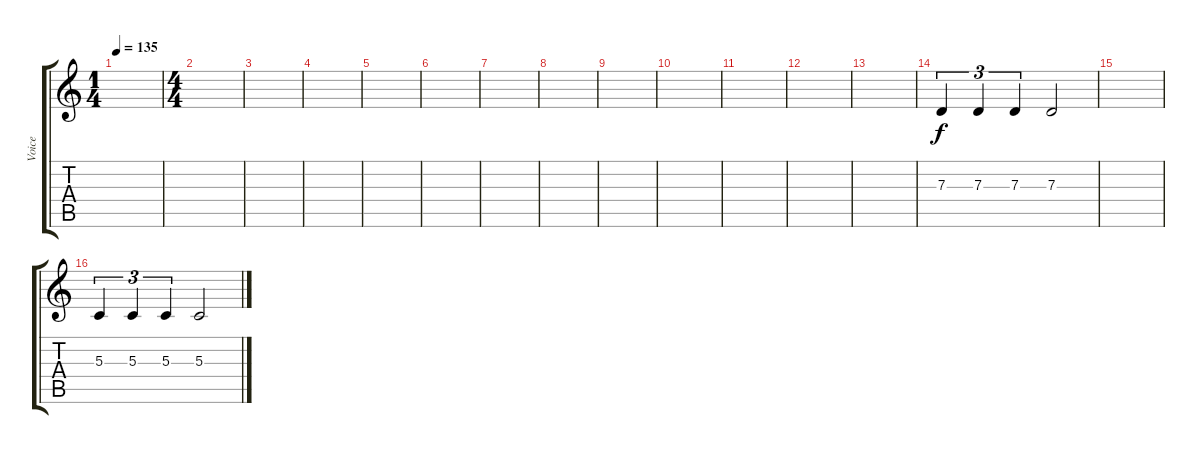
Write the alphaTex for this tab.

\track ("Voice" "Voice") {instrument tenorsax}
\staff {score tabs}
\tuning (E4 B3 G3 D3 A2 E2) {hide}
\ts (1 4)
\tempo 135
\clef g2
\ks c
|
\ts (4 4)
|
|
|
|
|
|
|
|
|
|
|
|
7.3.4{tu (3 2) volume 9 instrument oboe} 7.3.4{tu (3 2)} 7.3.4{tu (3 2)} 7.3.2 |
|
5.3.4{tu (3 2)} 5.3.4{tu (3 2)} 5.3.4{tu (3 2)} 5.3.2
